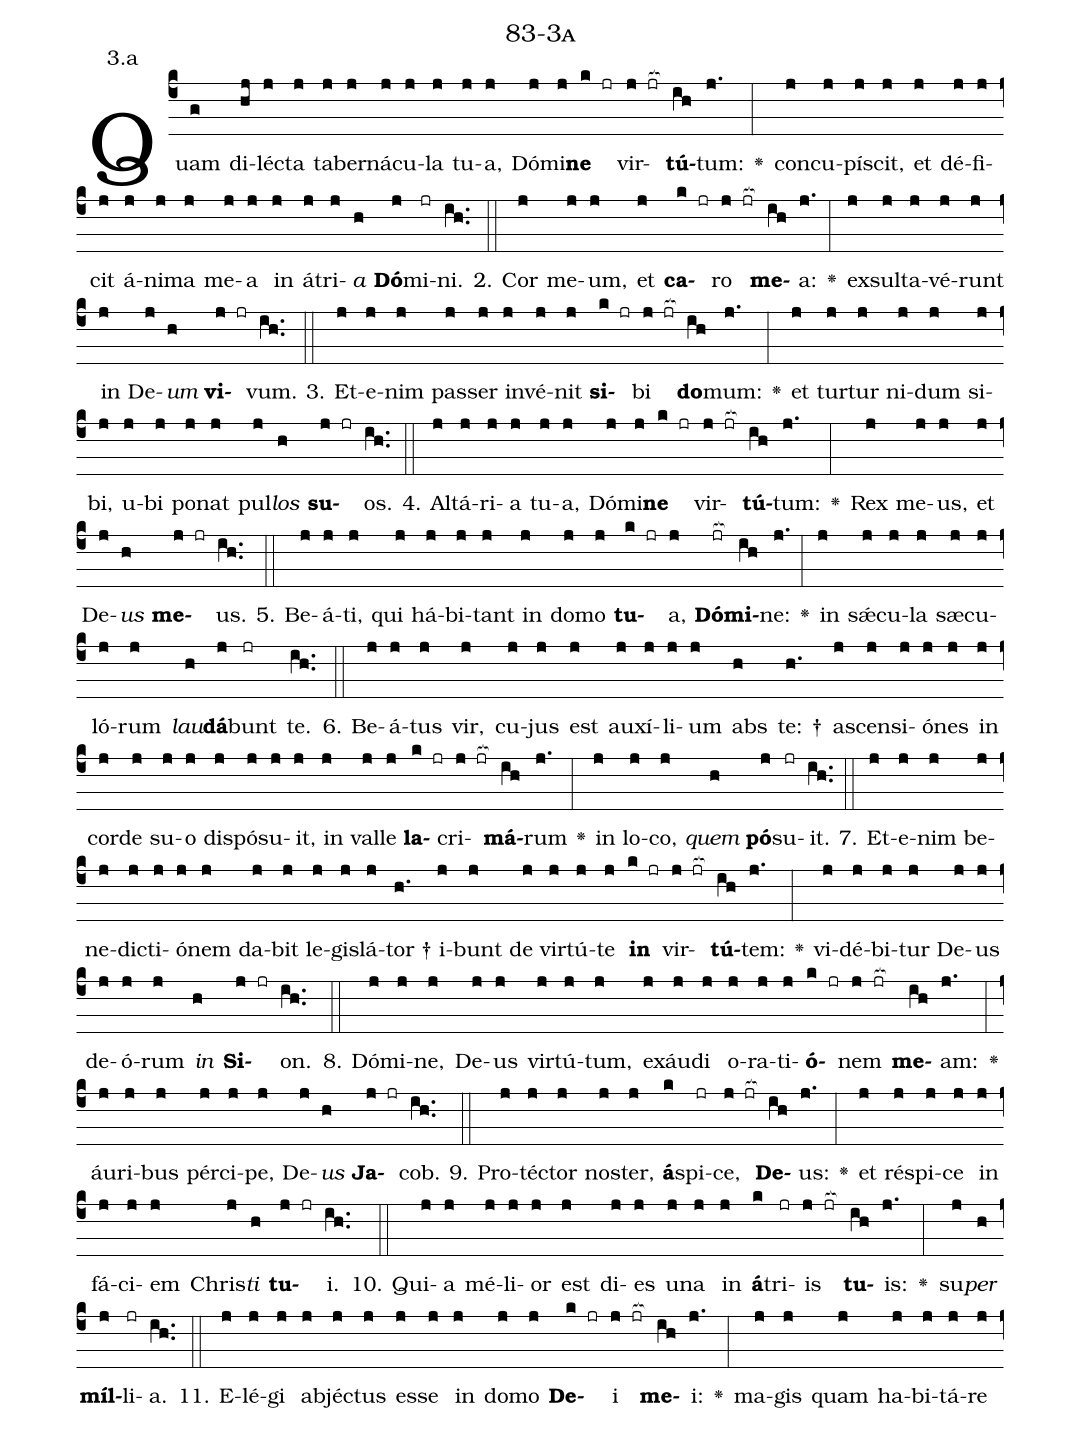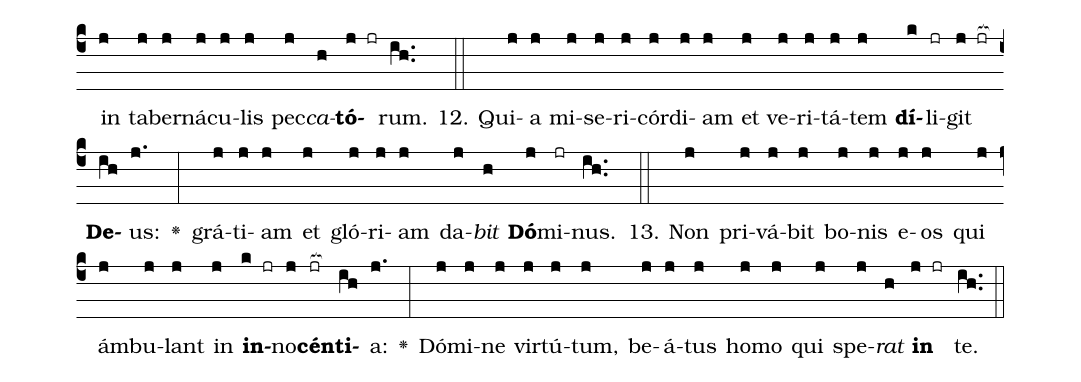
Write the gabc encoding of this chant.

name: 83-3a;
annotation: 3.a;
%%
(c4)Quam(g) di(hj)léc(j)ta(j) ta(j)ber(j)ná(j)cu(j)la(j) tu(j)a,(j) Dó(j)mi(j)<b>ne</b>(k jr) vir(j jr[ocb:1{])<b>tú</b>(ih[ocb:0}])tum:(j.) <v>\greheightstar</v>(:) con(j)cu(j)pí(j)scit,(j) et(j) dé(j)fi(j)cit(j) á(j)ni(j)ma(j) me(j)a(j) in(j) á(j)tri(j)<i>a</i>(h) <b>Dó</b>(j)mi(jr)ni.(ih..) (::)
2. Cor(j) me(j)um,(j) et(j) <b>ca</b>(k jr)ro(j jr[ocb:1{]) <b>me</b>(ih[ocb:0}])a:(j.) <v>\greheightstar</v>(:) ex(j)sul(j)ta(j)vé(j)runt(j) in(j) De(j)<i>um</i>(h) <b>vi</b>(j jr)vum.(ih..) (::)
3. Et(j)e(j)nim(j) pas(j)ser(j) in(j)vé(j)nit(j) <b>si</b>(k jr)bi(j jr[ocb:1{]) <b>do</b>(ih[ocb:0}])mum:(j.) <v>\greheightstar</v>(:) et(j) tur(j)tur(j) ni(j)dum(j) si(j)bi,(j) u(j)bi(j) po(j)nat(j) pul(j)<i>los</i>(h) <b>su</b>(j jr)os.(ih..) (::)
4. Al(j)tá(j)ri(j)a(j) tu(j)a,(j) Dó(j)mi(j)<b>ne</b>(k jr) vir(j jr[ocb:1{])<b>tú</b>(ih[ocb:0}])tum:(j.) <v>\greheightstar</v>(:) Rex(j) me(j)us,(j) et(j) De(j)<i>us</i>(h) <b>me</b>(j jr)us.(ih..) (::)
5. Be(j)á(j)ti,(j) qui(j) há(j)bi(j)tant(j) in(j) do(j)mo(j) <b>tu</b>(k jr)a,(j) <b>Dó</b>(jr[ocb:1{])<b>mi</b>(ih[ocb:0}])ne:(j.) <v>\greheightstar</v>(:) in(j) sǽ(j)cu(j)la(j) sæ(j)cu(j)ló(j)rum(j) <i>lau</i>(h)<b>dá</b>(j)bunt(jr) te.(ih..) (::)
6. Be(j)á(j)tus(j) vir,(j) cu(j)jus(j) est(j) au(j)xí(j)li(j)um(j) abs(h) te: †(h.) a(j)scen(j)si(j)ó(j)nes(j) in(j) cor(j)de(j) su(j)o(j) dis(j)pó(j)su(j)it,(j) in(j) val(j)le(j) <b>la</b>(k jr)cri(j jr[ocb:1{])<b>má</b>(ih[ocb:0}])rum(j.) <v>\greheightstar</v>(:) in(j) lo(j)co,(j) <i>quem</i>(h) <b>pó</b>(j)su(jr)it.(ih..) (::)
7. Et(j)e(j)nim(j) be(j)ne(j)dic(j)ti(j)ó(j)nem(j) da(j)bit(j) le(j)gis(j)lá(j)tor †(h.) i(j)bunt(j) de(j) vir(j)tú(j)te(j) <b>in</b>(k jr) vir(j jr[ocb:1{])<b>tú</b>(ih[ocb:0}])tem:(j.) <v>\greheightstar</v>(:) vi(j)dé(j)bi(j)tur(j) De(j)us(j) de(j)ó(j)rum(j) <i>in</i>(h) <b>Si</b>(j jr)on.(ih..) (::)
8. Dó(j)mi(j)ne,(j) De(j)us(j) vir(j)tú(j)tum,(j) ex(j)áu(j)di(j) o(j)ra(j)ti(j)<b>ó</b>(k jr)nem(j jr[ocb:1{]) <b>me</b>(ih[ocb:0}])am:(j.) <v>\greheightstar</v>(:) áu(j)ri(j)bus(j) pér(j)ci(j)pe,(j) De(j)<i>us</i>(h) <b>Ja</b>(j jr)cob.(ih..) (::)
9. Pro(j)téc(j)tor(j) nos(j)ter,(j) <b>á</b>(k)spi(jr)ce,(j jr[ocb:1{]) <b>De</b>(ih[ocb:0}])us:(j.) <v>\greheightstar</v>(:) et(j) ré(j)spi(j)ce(j) in(j) fá(j)ci(j)em(j) Chris(j)<i>ti</i>(h) <b>tu</b>(j jr)i.(ih..) (::)
10. Qui(j)a(j) mé(j)li(j)or(j) est(j) di(j)es(j) u(j)na(j) in(j) <b>á</b>(k)tri(jr)is(j jr[ocb:1{]) <b>tu</b>(ih[ocb:0}])is:(j.) <v>\greheightstar</v>(:) su(j)<i>per</i>(h) <b>míl</b>(j)li(jr)a.(ih..) (::)
11. E(j)lé(j)gi(j) ab(j)jéc(j)tus(j) es(j)se(j) in(j) do(j)mo(j) <b>De</b>(k jr)i(j jr[ocb:1{]) <b>me</b>(ih[ocb:0}])i:(j.) <v>\greheightstar</v>(:) ma(j)gis(j) quam(j) ha(j)bi(j)tá(j)re(j) in(j) ta(j)ber(j)ná(j)cu(j)lis(j) pec(j)<i>ca</i>(h)<b>tó</b>(j jr)rum.(ih..) (::)
12. Qui(j)a(j) mi(j)se(j)ri(j)cór(j)di(j)am(j) et(j) ve(j)ri(j)tá(j)tem(j) <b>dí</b>(k)li(jr)git(j jr[ocb:1{]) <b>De</b>(ih[ocb:0}])us:(j.) <v>\greheightstar</v>(:) grá(j)ti(j)am(j) et(j) gló(j)ri(j)am(j) da(j)<i>bit</i>(h) <b>Dó</b>(j)mi(jr)nus.(ih..) (::)
13. Non(j) pri(j)vá(j)bit(j) bo(j)nis(j) e(j)os(j) qui(j) ám(j)bu(j)lant(j) in(j) <b>in</b>(k jr)no(j)<b>cén</b>(jr[ocb:1{])<b>ti</b>(ih[ocb:0}])a:(j.) <v>\greheightstar</v>(:) Dó(j)mi(j)ne(j) vir(j)tú(j)tum,(j) be(j)á(j)tus(j) ho(j)mo(j) qui(j) spe(j)<i>rat</i>(h) <b>in</b>(j jr) te.(ih..) (::)
